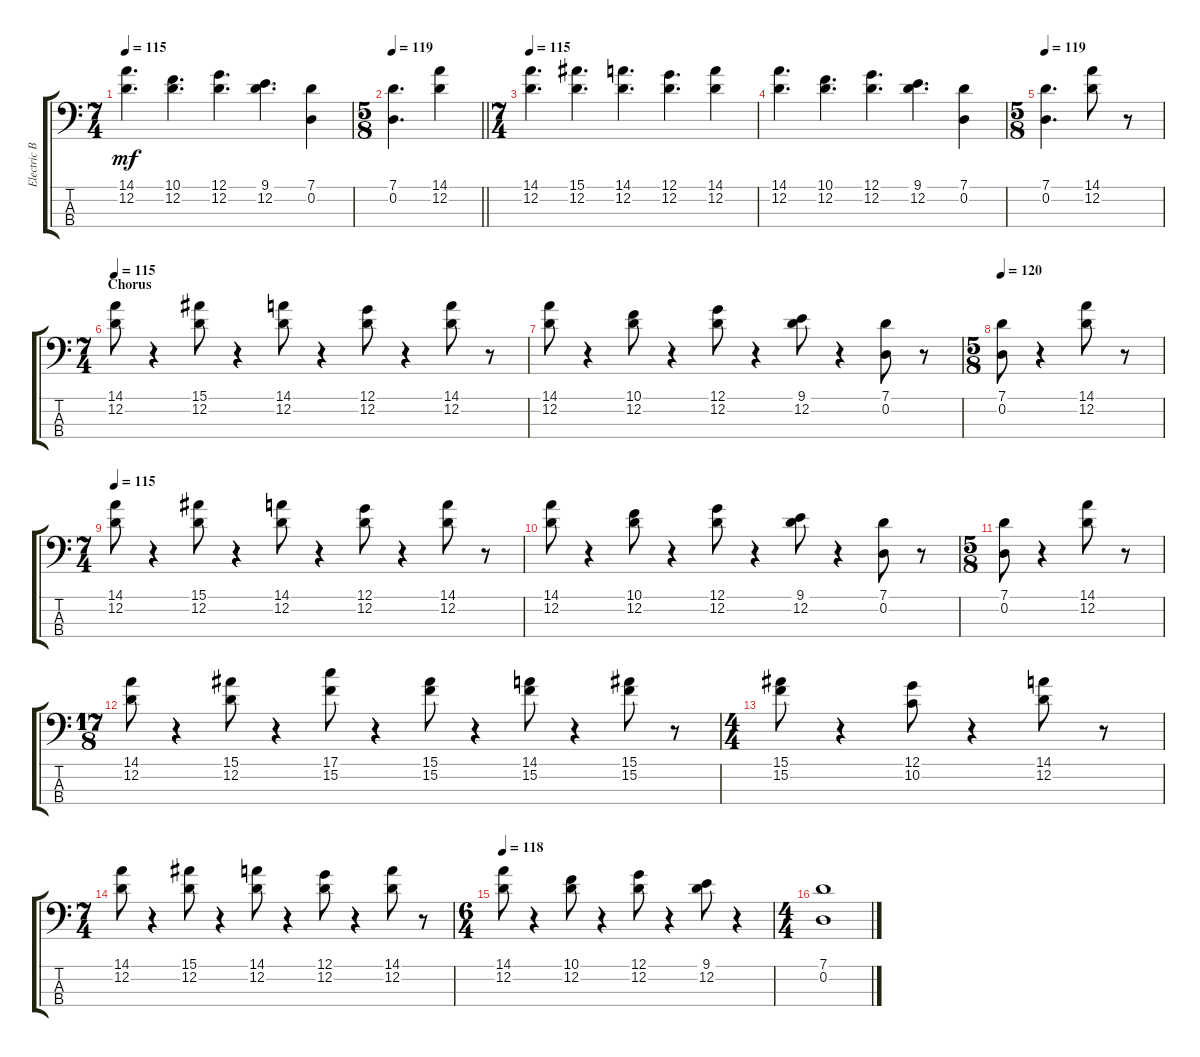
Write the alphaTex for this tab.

\track ("Electric Bass" "Electric B") {instrument electricbassfinger}
\staff {score tabs}
\tuning (G2 D2 A1 D1) {hide}
\ts (7 4)
\tempo 115
\clef f4
\ks c
(14.1 12.2).4{d dy mf} (10.1 12.2).4{d} (12.1 12.2).4{d} (9.1 12.2).4{d} (7.1 0.2).4 |
\ts (5 8)
\tempo 119
\barLineRight lightlight
(7.1 0.2).4{d} (14.1 12.2).4 |
\ts (7 4)
\tempo 115
(14.1 12.2).4{d} (15.1 12.2).4{d} (14.1 12.2).4{d} (12.1 12.2).4{d} (14.1 12.2).4 |
(14.1 12.2).4{d} (10.1 12.2).4{d} (12.1 12.2).4{d} (9.1 12.2).4{d} (7.1 0.2).4 |
\ts (5 8)
\tempo 119
(7.1 0.2).4{d} (14.1 12.2).8 r.8 |
\ts (7 4)
\section ("" "Chorus")
\tempo 115
(14.1 12.2).8 r.4 (15.1 12.2).8 r.4 (14.1 12.2).8 r.4 (12.1 12.2).8 r.4 (14.1 12.2).8 r.8 |
(14.1 12.2).8 r.4 (10.1 12.2).8 r.4 (12.1 12.2).8 r.4 (9.1 12.2).8 r.4 (7.1 0.2).8 r.8 |
\ts (5 8)
\tempo 120
(7.1 0.2).8 r.4 (14.1 12.2).8 r.8 |
\ts (7 4)
\tempo 115
(14.1 12.2).8 r.4 (15.1 12.2).8 r.4 (14.1 12.2).8 r.4 (12.1 12.2).8 r.4 (14.1 12.2).8 r.8 |
(14.1 12.2).8 r.4 (10.1 12.2).8 r.4 (12.1 12.2).8 r.4 (9.1 12.2).8 r.4 (7.1 0.2).8 r.8 |
\ts (5 8)
(7.1 0.2).8 r.4 (14.1 12.2).8 r.8 |
\ts (17 8)
(14.1 12.2).8 r.4 (15.1 12.2).8 r.4 (17.1 15.2).8 r.4 (15.1 15.2).8 r.4 (14.1 15.2).8 r.4 (15.1 15.2).8 r.8 |
\ts (4 4)
(15.1 15.2).8 r.4 (12.1 10.2).8 r.4 (14.1 12.2).8 r.8 |
\ts (7 4)
(14.1 12.2).8 r.4 (15.1 12.2).8 r.4 (14.1 12.2).8 r.4 (12.1 12.2).8 r.4 (14.1 12.2).8 r.8 |
\ts (6 4)
\tempo 118
(14.1 12.2).8 r.4 (10.1 12.2).8 r.4 (12.1 12.2).8 r.4 (9.1 12.2).8 r.4 |
\ts (4 4)
(7.1 0.2).1
